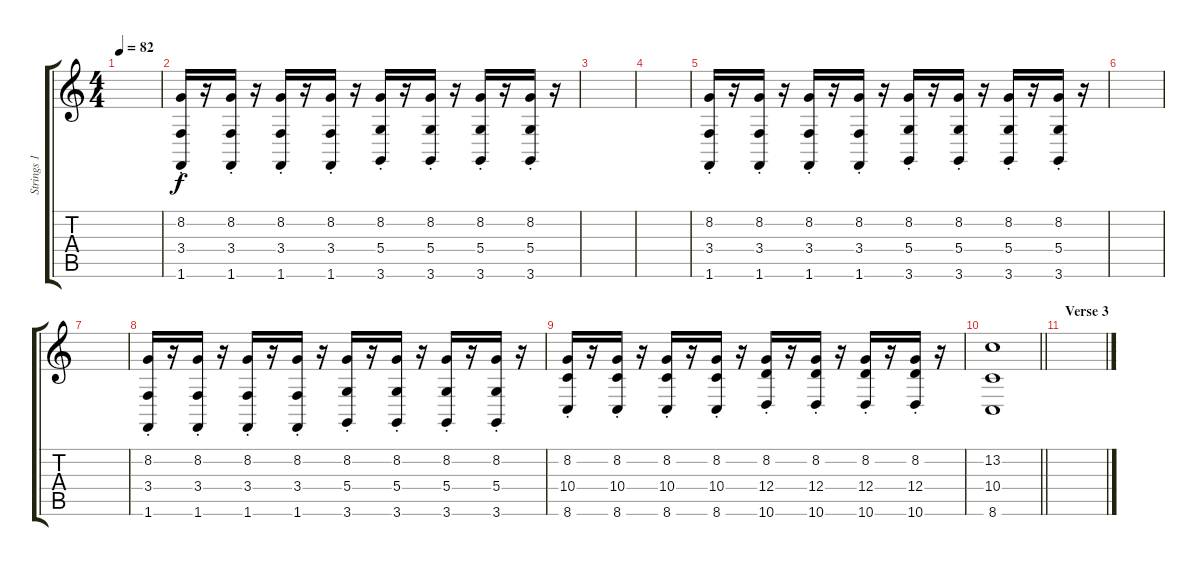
\track ("Strings 1" "Strings 1") {instrument stringensemble1}
\staff {score tabs}
\tuning (E4 B3 G3 D3 A2 E2) {hide}
\ts (4 4)
\tempo 82
\clef g2
\ks c
|
(8.2{st} 3.4{st} 1.6{st}).16 r.16 (8.2{st} 3.4{st} 1.6{st}).16 r.16 (8.2{st} 3.4{st} 1.6{st}).16 r.16 (8.2{st} 3.4{st} 1.6{st}).16 r.16 (8.2{st} 5.4{st} 3.6{st}).16 r.16 (8.2{st} 5.4{st} 3.6{st}).16 r.16 (8.2{st} 5.4{st} 3.6{st}).16 r.16 (8.2{st} 5.4{st} 3.6{st}).16 r.16 |
|
|
(8.2{st} 3.4{st} 1.6{st}).16 r.16 (8.2{st} 3.4{st} 1.6{st}).16 r.16 (8.2{st} 3.4{st} 1.6{st}).16 r.16 (8.2{st} 3.4{st} 1.6{st}).16 r.16 (8.2{st} 5.4{st} 3.6{st}).16 r.16 (8.2{st} 5.4{st} 3.6{st}).16 r.16 (8.2{st} 5.4{st} 3.6{st}).16 r.16 (8.2{st} 5.4{st} 3.6{st}).16 r.16 |
|
|
(8.2{st} 3.4{st} 1.6{st}).16 r.16 (8.2{st} 3.4{st} 1.6{st}).16 r.16 (8.2{st} 3.4{st} 1.6{st}).16 r.16 (8.2{st} 3.4{st} 1.6{st}).16 r.16 (8.2{st} 5.4{st} 3.6{st}).16 r.16 (8.2{st} 5.4{st} 3.6{st}).16 r.16 (8.2{st} 5.4{st} 3.6{st}).16 r.16 (8.2{st} 5.4{st} 3.6{st}).16 r.16 |
(8.2{st} 10.4{st} 8.6{st}).16 r.16 (8.2{st} 10.4{st} 8.6{st}).16 r.16 (8.2{st} 10.4{st} 8.6{st}).16 r.16 (8.2{st} 10.4{st} 8.6{st}).16 r.16 (8.2{st} 12.4{st} 10.6{st}).16 r.16 (8.2{st} 12.4{st} 10.6{st}).16 r.16 (8.2{st} 12.4{st} 10.6{st}).16 r.16 (8.2{st} 12.4{st} 10.6{st}).16 r.16 |
\barLineRight lightlight
(13.2 10.4 8.6).1 |
\section ("" "Verse 3")
